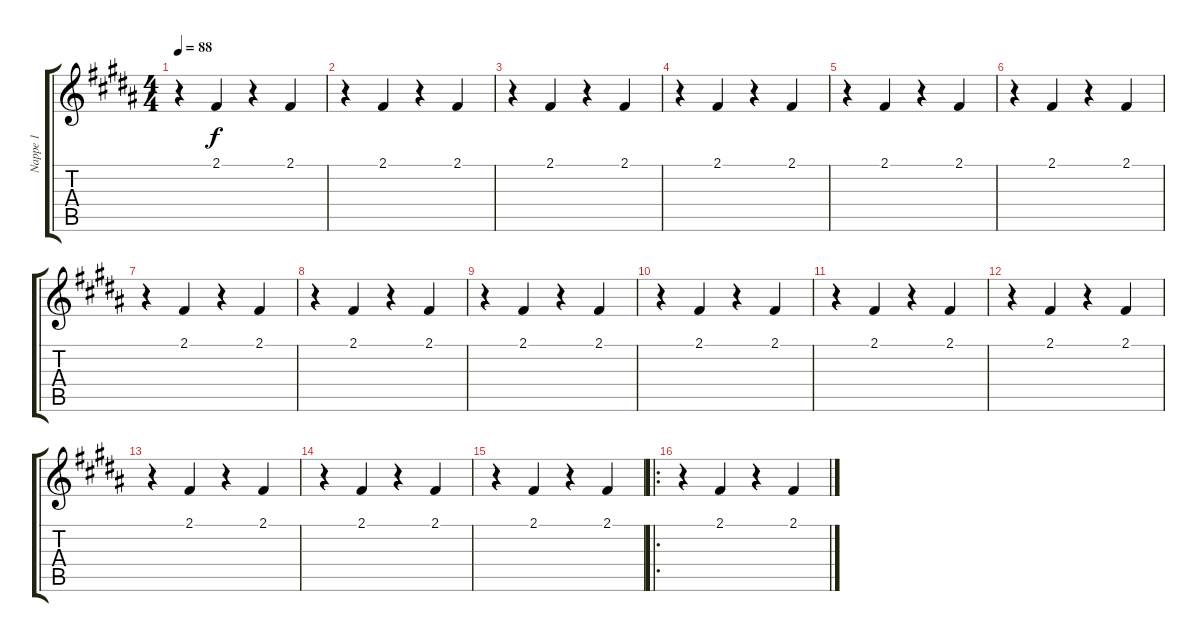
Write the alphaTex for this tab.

\track ("Nappe 1" "Nappe 1") {instrument percussiveorgan}
\staff {score tabs}
\tuning (E4 B3 G3 D3 A2 E2) {hide}
\ts (4 4)
\tempo 88
\clef g2
\ks b
r.4{dy f volume 0} 2.1.4{volume 16} r.4{volume 0} 2.1.4{volume 16} |
r.4{volume 0} 2.1.4{volume 16} r.4{volume 0} 2.1.4{volume 16} |
r.4{volume 0} 2.1.4{volume 16} r.4{volume 0} 2.1.4{volume 16} |
r.4{volume 0} 2.1.4{volume 16} r.4{volume 0} 2.1.4{volume 16} |
r.4{volume 0} 2.1.4{volume 16} r.4{volume 0} 2.1.4{volume 16} |
r.4{volume 0} 2.1.4{volume 16} r.4{volume 0} 2.1.4{volume 16} |
r.4{volume 0} 2.1.4{volume 16} r.4{volume 0} 2.1.4{volume 16} |
r.4{volume 0} 2.1.4{volume 16} r.4{volume 0} 2.1.4{volume 16} |
r.4{volume 0} 2.1.4{volume 16} r.4{volume 0} 2.1.4{volume 16} |
r.4{volume 0} 2.1.4{volume 16} r.4{volume 0} 2.1.4{volume 16} |
r.4{volume 0} 2.1.4{volume 16} r.4{volume 0} 2.1.4{volume 16} |
r.4{volume 0} 2.1.4{volume 16} r.4{volume 0} 2.1.4{volume 16} |
r.4{volume 0} 2.1.4{volume 16} r.4{volume 0} 2.1.4{volume 16} |
r.4{volume 0} 2.1.4{volume 16} r.4{volume 0} 2.1.4{volume 16} |
r.4{volume 0} 2.1.4{volume 16} r.4{volume 0} 2.1.4{volume 16} |
\ro
r.4{volume 0} 2.1.4{volume 16} r.4{volume 0} 2.1.4{volume 16}
